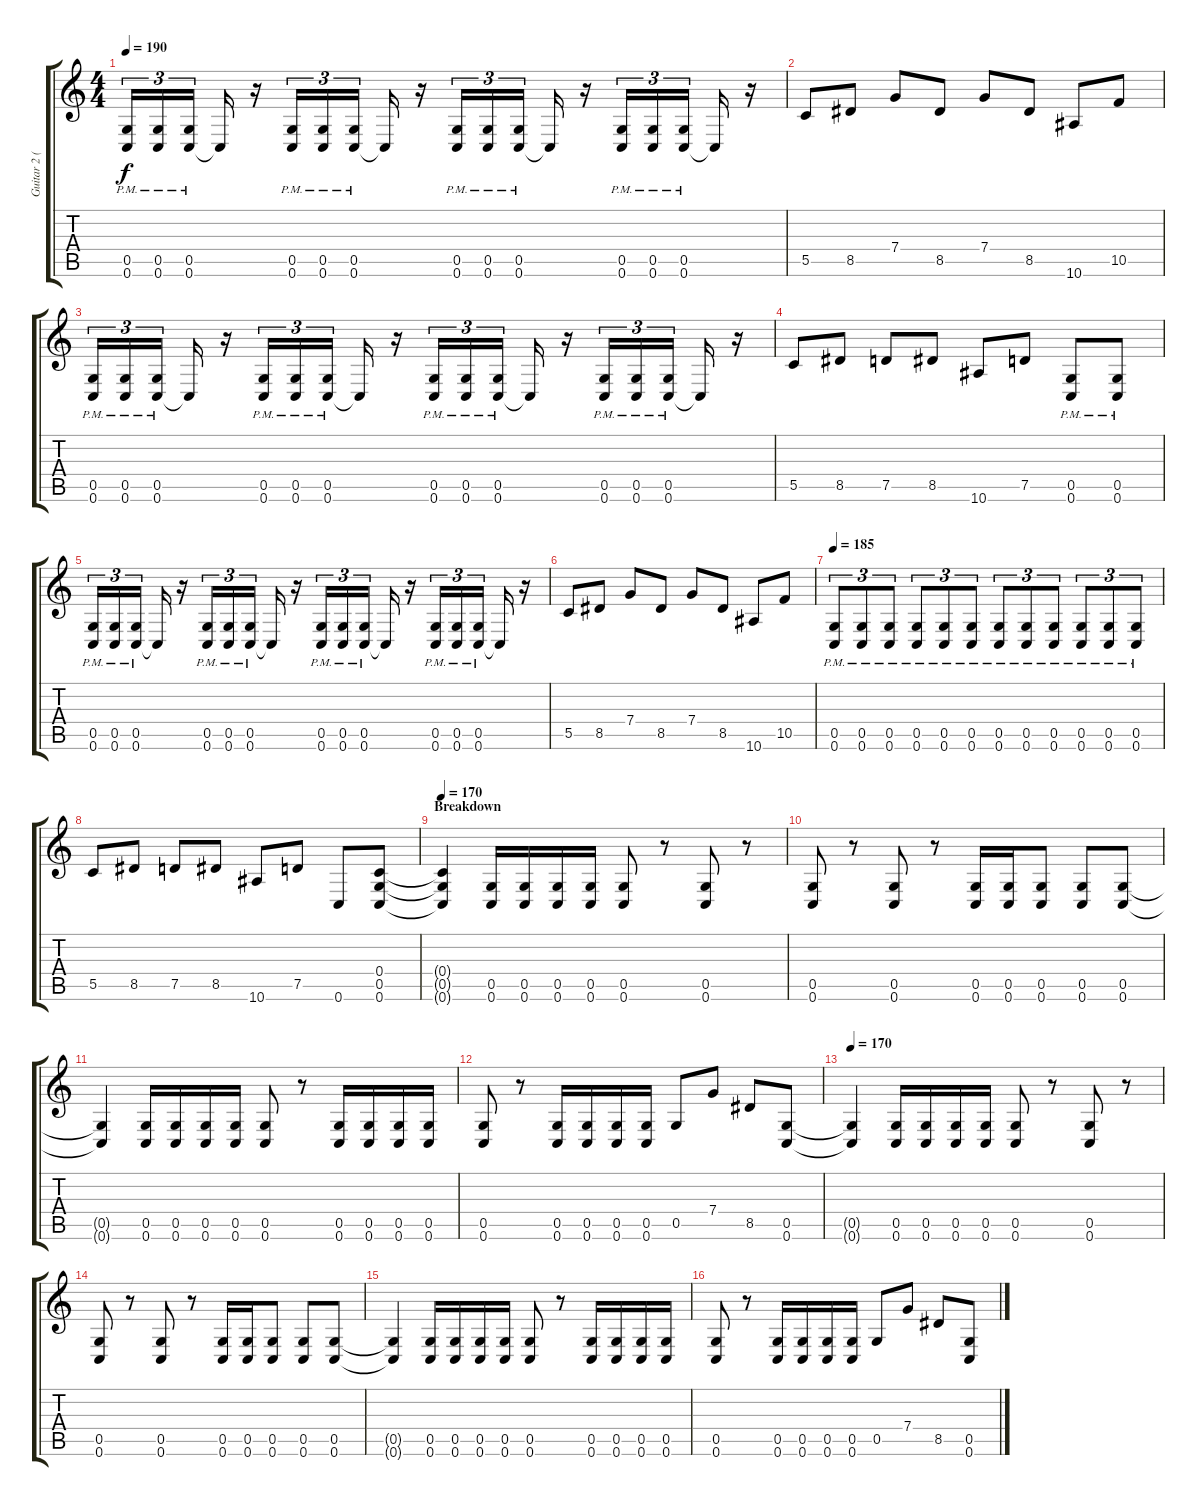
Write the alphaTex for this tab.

\track ("Guitar 2 (Sgrosso)" "Guitar 2 (") {instrument distortionguitar}
\staff {score tabs}
\tuning (D4 A3 F3 C3 G2 C2) {hide}
\ts (4 4)
\tempo 190
\clef g2
\ks c
(0.5 0.6{pm}).16{tu (3 2) dy f} (0.5 0.6{pm}).16{tu (3 2)} (0.5 0.6{pm}).16{tu (3 2)} 0.6{t}.16 r.16 (0.5 0.6{pm}).16{tu (3 2)} (0.5 0.6{pm}).16{tu (3 2)} (0.5 0.6{pm}).16{tu (3 2)} 0.6{t}.16 r.16 (0.5 0.6{pm}).16{tu (3 2)} (0.5 0.6{pm}).16{tu (3 2)} (0.5 0.6{pm}).16{tu (3 2)} 0.6{t}.16 r.16 (0.5 0.6{pm}).16{tu (3 2)} (0.5 0.6{pm}).16{tu (3 2)} (0.5 0.6{pm}).16{tu (3 2)} 0.6{t}.16 r.16 |
5.5.8 8.5.8 7.4.8 8.5.8 7.4.8 8.5.8 10.6.8 10.5.8 |
(0.5 0.6{pm}).16{tu (3 2)} (0.5 0.6{pm}).16{tu (3 2)} (0.5 0.6{pm}).16{tu (3 2)} 0.6{t}.16 r.16 (0.5 0.6{pm}).16{tu (3 2)} (0.5 0.6{pm}).16{tu (3 2)} (0.5 0.6{pm}).16{tu (3 2)} 0.6{t}.16 r.16 (0.5 0.6{pm}).16{tu (3 2)} (0.5 0.6{pm}).16{tu (3 2)} (0.5 0.6{pm}).16{tu (3 2)} 0.6{t}.16 r.16 (0.5 0.6{pm}).16{tu (3 2)} (0.5 0.6{pm}).16{tu (3 2)} (0.5 0.6{pm}).16{tu (3 2)} 0.6{t}.16 r.16 |
5.5.8 8.5.8 7.5.8 8.5.8 10.6.8 7.5.8 (0.5{pm} 0.6{pm}).8 (0.5{pm} 0.6{pm}).8 |
(0.5 0.6{pm}).16{tu (3 2)} (0.5 0.6{pm}).16{tu (3 2)} (0.5 0.6{pm}).16{tu (3 2)} 0.6{t}.16 r.16 (0.5 0.6{pm}).16{tu (3 2)} (0.5 0.6{pm}).16{tu (3 2)} (0.5 0.6{pm}).16{tu (3 2)} 0.6{t}.16 r.16 (0.5 0.6{pm}).16{tu (3 2)} (0.5 0.6{pm}).16{tu (3 2)} (0.5 0.6{pm}).16{tu (3 2)} 0.6{t}.16 r.16 (0.5 0.6{pm}).16{tu (3 2)} (0.5 0.6{pm}).16{tu (3 2)} (0.5 0.6{pm}).16{tu (3 2)} 0.6{t}.16 r.16 |
5.5.8 8.5.8 7.4.8 8.5.8 7.4.8 8.5.8 10.6.8 10.5.8 |
\tempo 185
(0.5{pm} 0.6{pm}).8{tu (3 2)} (0.5{pm} 0.6{pm}).8{tu (3 2)} (0.5{pm} 0.6{pm}).8{tu (3 2)} (0.5{pm} 0.6{pm}).8{tu (3 2)} (0.5{pm} 0.6{pm}).8{tu (3 2)} (0.5{pm} 0.6{pm}).8{tu (3 2)} (0.5{pm} 0.6{pm}).8{tu (3 2)} (0.5{pm} 0.6{pm}).8{tu (3 2)} (0.5{pm} 0.6{pm}).8{tu (3 2)} (0.5{pm} 0.6{pm}).8{tu (3 2)} (0.5{pm} 0.6{pm}).8{tu (3 2)} (0.5{pm} 0.6{pm}).8{tu (3 2)} |
5.5.8 8.5.8 7.5.8 8.5.8 10.6.8 7.5.8 0.6.8 (0.4 0.5 0.6).8 |
\section ("" "Breakdown")
\tempo 170
(0.4{t} 0.5{t} 0.6{t}).4 (0.5 0.6).16 (0.5 0.6).16 (0.5 0.6).16 (0.5 0.6).16 (0.5 0.6).8 r.8 (0.5 0.6).8 r.8 |
(0.5 0.6).8 r.8 (0.5 0.6).8 r.8 (0.5 0.6).16 (0.5 0.6).16 (0.5 0.6).8 (0.5 0.6).8 (0.5 0.6).8 |
(0.5{t} 0.6{t}).4 (0.5 0.6).16 (0.5 0.6).16 (0.5 0.6).16 (0.5 0.6).16 (0.5 0.6).8 r.8 (0.5 0.6).16 (0.5 0.6).16 (0.5 0.6).16 (0.5 0.6).16 |
(0.5 0.6).8 r.8 (0.5 0.6).16 (0.5 0.6).16 (0.5 0.6).16 (0.5 0.6).16 0.5.8 7.4.8 8.5.8 (0.5 0.6).8 |
\tempo 170
(0.5{t} 0.6{t}).4 (0.5 0.6).16 (0.5 0.6).16 (0.5 0.6).16 (0.5 0.6).16 (0.5 0.6).8 r.8 (0.5 0.6).8 r.8 |
(0.5 0.6).8 r.8 (0.5 0.6).8 r.8 (0.5 0.6).16 (0.5 0.6).16 (0.5 0.6).8 (0.5 0.6).8 (0.5 0.6).8 |
(0.5{t} 0.6{t}).4 (0.5 0.6).16 (0.5 0.6).16 (0.5 0.6).16 (0.5 0.6).16 (0.5 0.6).8 r.8 (0.5 0.6).16 (0.5 0.6).16 (0.5 0.6).16 (0.5 0.6).16 |
(0.5 0.6).8 r.8 (0.5 0.6).16 (0.5 0.6).16 (0.5 0.6).16 (0.5 0.6).16 0.5.8 7.4.8 8.5.8 (0.5 0.6).8
